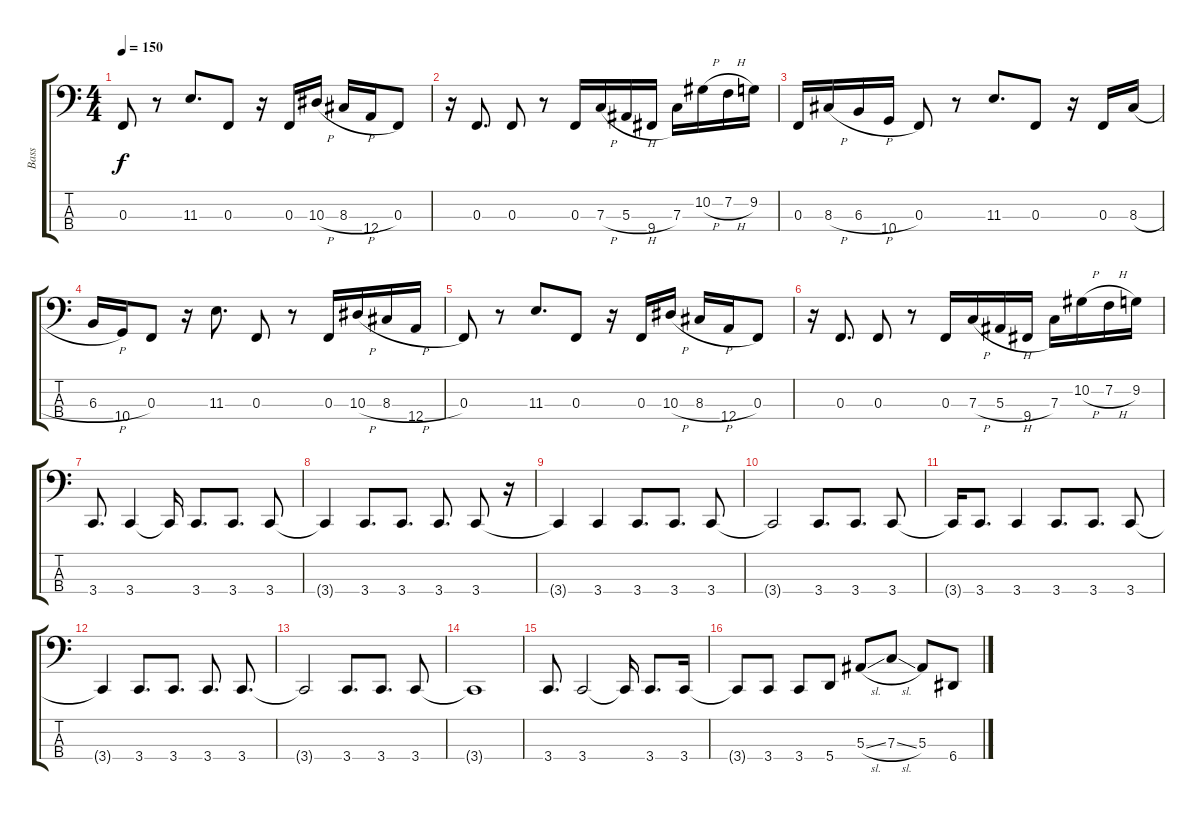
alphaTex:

\track ("Bass" "Bass") {instrument electricbasspick}
\staff {score tabs}
\tuning (D2 Bb1 F1 A0) {hide}
\ts (4 4)
\tempo 150
\clef f4
\ks c
0.3.8{dy f} r.8 11.3.8{d} 0.3.8 r.16 0.3.16 10.3{h}.16 8.3{h}.16 12.4.16 0.3.8 |
r.16 0.3.8{d} 0.3.8 r.8 0.3.16 7.3{h}.16 5.3{h}.16 9.4.16 7.3.16 10.2{h}.16 7.2{h}.16 9.2.16 |
0.3.16 8.3{h}.16 6.3{h}.16 10.4.16 0.3.8 r.8 11.3.8{d} 0.3.8 r.16 0.3.16 8.3{h}.16 |
6.3{h}.16 10.4.16 0.3.8 r.16 11.3.8{d} 0.3.8 r.8 0.3.16 10.3{h}.16 8.3{h}.16 12.4.16 |
0.3.8 r.8 11.3.8{d} 0.3.8 r.16 0.3.16 10.3{h}.16 8.3{h}.16 12.4.16 0.3.8 |
r.16 0.3.8{d} 0.3.8 r.8 0.3.16 7.3{h}.16 5.3{h}.16 9.4.16 7.3.16 10.2{h}.16 7.2{h}.16 9.2.16 |
3.4.8{d} 3.4.4 3.4{t}.16 3.4.8{d} 3.4.8{d} 3.4.8 |
3.4{t}.4 3.4.8{d} 3.4.8{d} 3.4.8{d} 3.4.8 r.16 |
3.4{t}.4 3.4.4 3.4.8{d} 3.4.8{d} 3.4.8 |
3.4{t}.2 3.4.8{d} 3.4.8{d} 3.4.8 |
3.4{t}.16 3.4.8{d} 3.4.4 3.4.8{d} 3.4.8{d} 3.4.8 |
3.4{t}.4 3.4.8{d} 3.4.8{d} 3.4.8{d} 3.4.8{d} |
3.4{t}.2 3.4.8{d} 3.4.8{d} 3.4.8 |
3.4{t}.1 |
3.4.8{d} 3.4.2 3.4{t}.16 3.4.8{d} 3.4.16 |
3.4{t}.8 3.4.8 3.4.8 5.4.8 5.3{sl}.8 7.3{sl}.8 5.3.8 6.4.8
